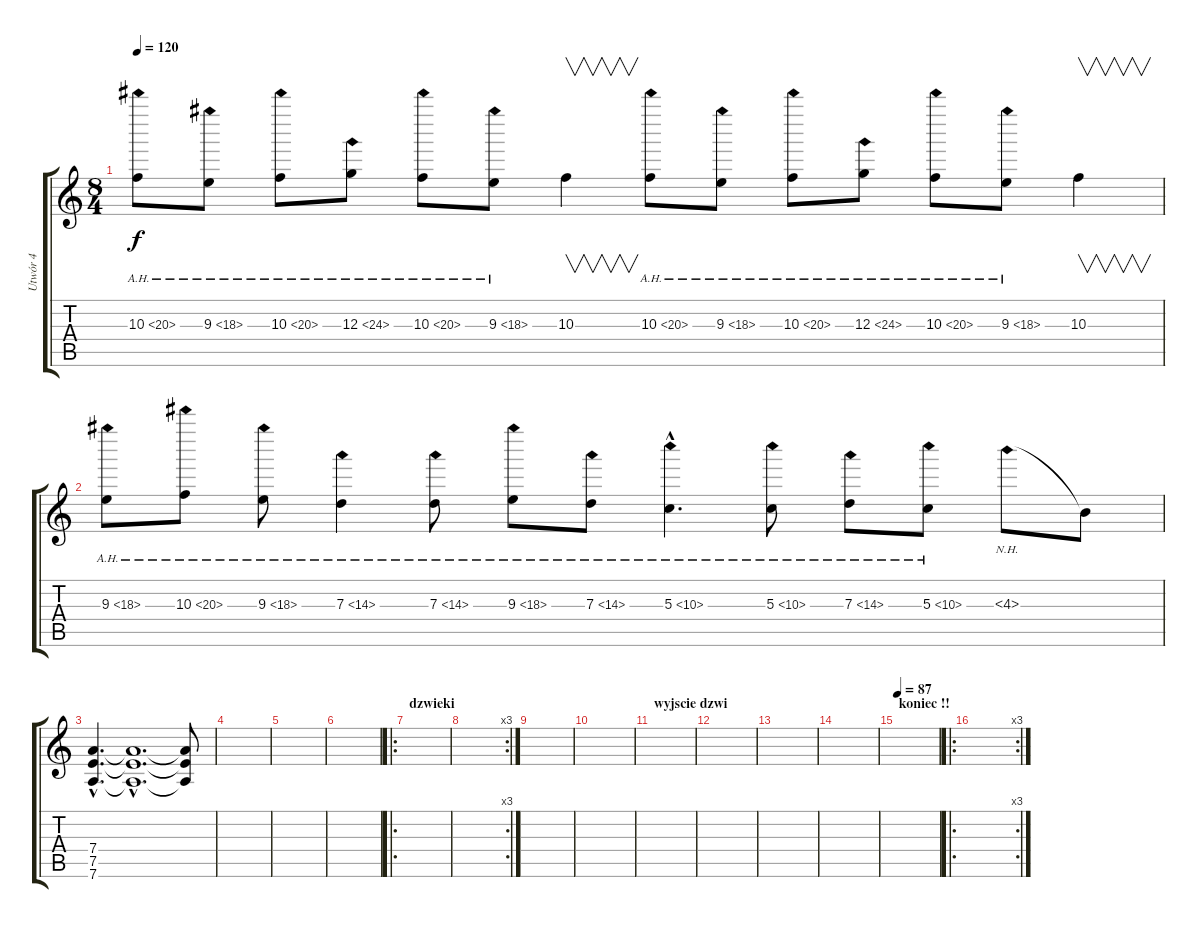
\track ("Utwór 4" "Utwór 4") {instrument electricguitarmuted}
\staff {score tabs}
\tuning (E4 B3 G3 D3 A2 D2) {hide}
\ts (8 4)
\tempo 120
\clef g2
\ks c
10.3{ah 10}.8{dy f} 9.3{ah 9}.8 10.3{ah 10}.8 12.3{ah 12}.8 10.3{ah 10}.8 9.3{ah 9}.8 10.3.4{v} 10.3{ah 10}.8 9.3{ah 9}.8 10.3{ah 10}.8 12.3{ah 12}.8 10.3{ah 10}.8 9.3{ah 9}.8 10.3.4{v} |
9.3{ah 9}.8 10.3{ah 10}.8 9.3{ah 9}.8 7.3{ah 7}.4 7.3{ah 7}.8 9.3{ah 9}.8 7.3{ah 7}.8 5.3{ah 5 hac}.4{d} 5.3{ah 5}.8 7.3{ah 7}.8 5.3{ah 5}.8 4.3{nh}.8 4.3{t}.8 |
(7.4{hac} 7.5{hac} 7.6{hac}).4{d volume 0} (7.4{hac t} 7.5{hac t} 7.6{hac t}).1{d} (7.4{t} 7.5{t} 7.6{t}).8 |
|
|
|
\ro
\section ("" "dzwieki")
|
\rc 3
|
|
|
\section ("" "wyjscie dzwi")
|
|
|
|
\section ("" "koniec !!")
\tempo 87
|
\ro
\rc 3
